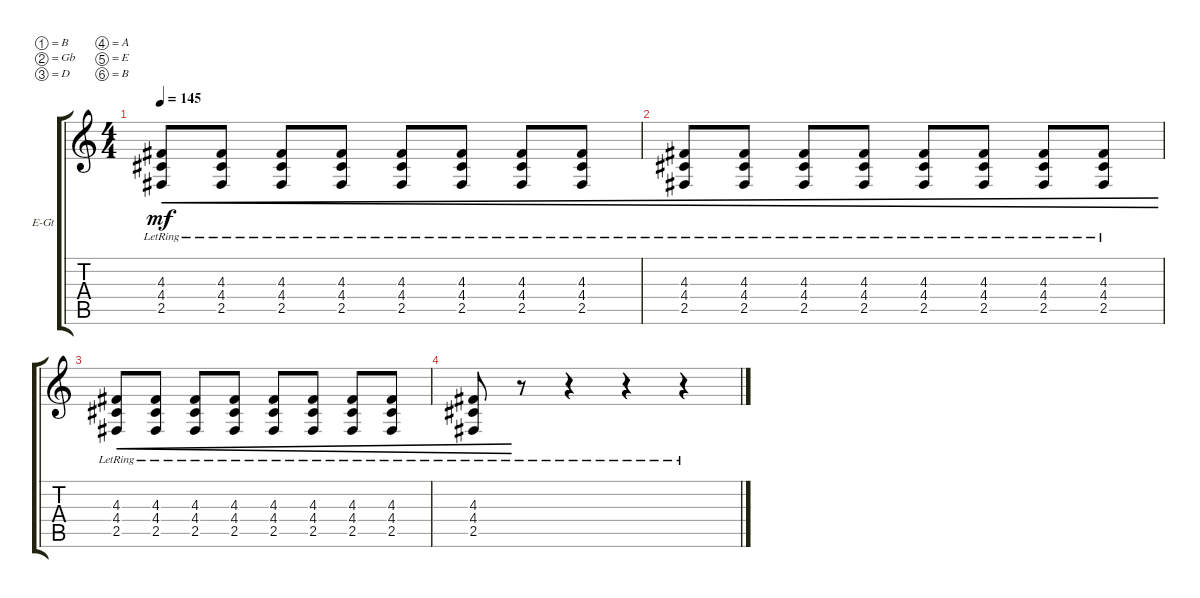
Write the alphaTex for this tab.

\bracketExtendMode groupsimilarinstruments
\firstSystemTrackNameOrientation horizontal
\otherSystemsTrackNameOrientation horizontal
\track ("Clean-1" "E-Gt") {instrument electricguitarclean}
\staff {score tabs}
\tuning (B3 Gb3 D3 A2 E2 B1)
\ts (4 4)
\tempo 145
\clef g2
\ks c
(2.5{lr} 4.4{lr} 4.3{lr}).8{cre dy mf} (2.5{lr} 4.4{lr} 4.3{lr}).8{cre} (2.5{lr} 4.4{lr} 4.3{lr}).8{cre} (2.5{lr} 4.4{lr} 4.3{lr}).8{cre} (2.5{lr} 4.4{lr} 4.3{lr}).8{cre} (2.5{lr} 4.4{lr} 4.3{lr}).8{cre} (2.5{lr} 4.4{lr} 4.3{lr}).8{cre} (2.5{lr} 4.4{lr} 4.3{lr}).8{cre} |
(2.5{lr} 4.4{lr} 4.3{lr}).8{cre} (2.5{lr} 4.4{lr} 4.3{lr}).8{cre} (2.5{lr} 4.4{lr} 4.3{lr}).8{cre} (2.5{lr} 4.4{lr} 4.3{lr}).8{cre} (2.5{lr} 4.4{lr} 4.3{lr}).8{cre} (2.5{lr} 4.4{lr} 4.3{lr}).8{cre} (2.5{lr} 4.4{lr} 4.3{lr}).8{cre} (2.5{lr} 4.4{lr} 4.3{lr}).8{cre} |
(2.5{lr} 4.4{lr} 4.3{lr}).8{cre} (2.5{lr} 4.4{lr} 4.3{lr}).8{cre} (2.5{lr} 4.4{lr} 4.3{lr}).8{cre} (2.5{lr} 4.4{lr} 4.3{lr}).8{cre} (2.5{lr} 4.4{lr} 4.3{lr}).8{cre} (2.5{lr} 4.4{lr} 4.3{lr}).8{cre} (2.5{lr} 4.4{lr} 4.3{lr}).8{cre} (2.5{lr} 4.4{lr} 4.3{lr}).8{cre} |
(2.5{lr} 4.4{lr} 4.3{lr}).8{cre} r.8 r.4 r.4 r.4
